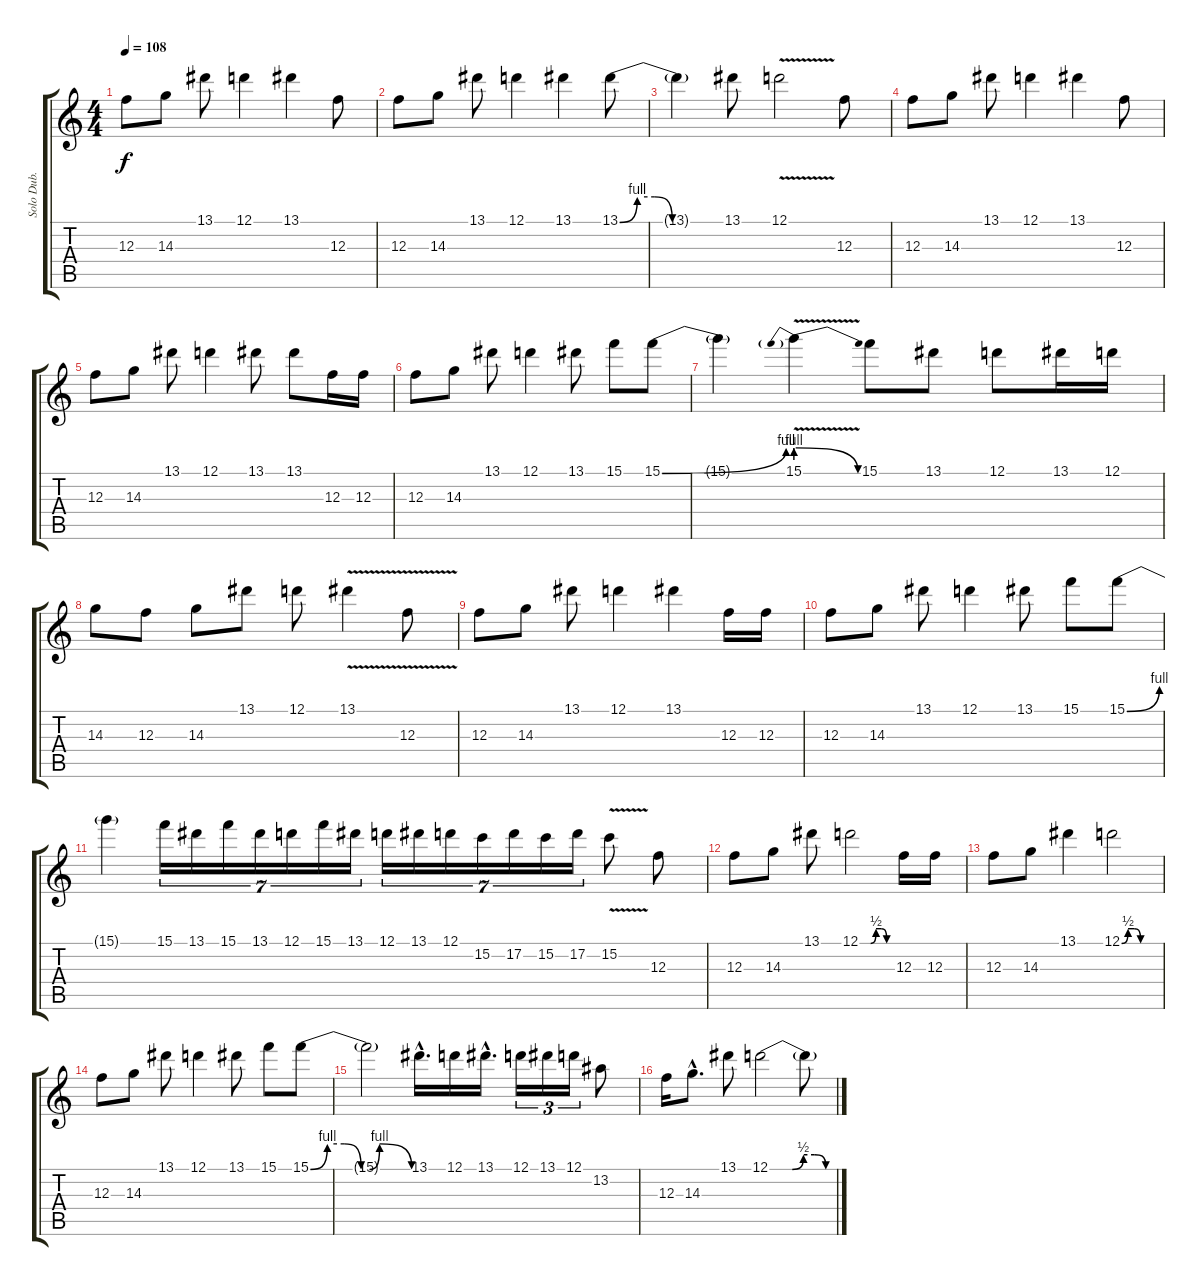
\track ("Solo Dub. (in drop C)" "Solo Dub. ") {instrument distortionguitar}
\staff {score tabs}
\tuning (D4 A3 F3 C3 G2 C2) {hide}
\ts (4 4)
\tempo 108
\clef g2
\ks c
12.3.8{dy f} 14.3.8 13.1.8 12.1.4 13.1.4 12.3.8 |
12.3.8 14.3.8 13.1.8 12.1.4 13.1.4 13.1{be (custom 0 0 10 4 20 4 30 0 60 0)}.8 |
13.1{t}.4 13.1.8 12.1{v}.2 12.3.8 |
12.3.8 14.3.8 13.1.8 12.1.4 13.1.4 12.3.8 |
12.3.8 14.3.8 13.1.8 12.1.4 13.1.8 13.1.8 12.3.16 12.3.16 |
12.3.8 14.3.8 13.1.8 12.1.4 13.1.8 15.1.8 15.1{be (bend 0 0 60 4)}.8 |
15.1{t}.4 15.1{be (prebendrelease 0 4 60 0) v}.4 15.1.8 13.1.8 12.1.8 13.1.16 12.1.16 |
14.3.8 12.3.8 14.3.8 13.1.8 12.1.8 13.1{v}.4 12.3{v}.8 |
12.3.8 14.3.8 13.1.8 12.1.4 13.1.4 12.3.16 12.3.16 |
12.3.8 14.3.8 13.1.8 12.1.4 13.1.8 15.1.8 15.1{be (bend 0 0 60 4)}.8 |
15.1{t}.4 15.1.16{tu (7 4)} 13.1.16{tu (7 4)} 15.1.16{tu (7 4)} 13.1.16{tu (7 4)} 12.1.16{tu (7 4)} 15.1.16{tu (7 4)} 13.1.16{tu (7 4)} 12.1.16{tu (7 4)} 13.1.16{tu (7 4)} 12.1.16{tu (7 4)} 15.2.16{tu (7 4)} 17.2.16{tu (7 4)} 15.2.16{tu (7 4)} 17.2.16{tu (7 4)} 15.2{v}.8 12.3.8 |
12.3.8 14.3.8 13.1.8 12.1{be (custom 0 0 10 0 20 0 30 2 40 2 50 0 60 0)}.2 12.3.16 12.3.16 |
12.3.8 14.3.8 13.1.4 12.1{be (custom 0 0 10 2 20 2 30 0 60 0)}.2 |
12.3.8 14.3.8 13.1.8 12.1.4 13.1.8 15.1.8 15.1{be (custom 0 0 10 4 20 4 30 0 35 0 41 4 60 0)}.8 |
15.1{t}.2 13.1{hac}.16{d} 12.1.16 13.1{hac}.16{d} 12.1.16{tu (3 2)} 13.1.16{tu (3 2)} 12.1.16{tu (3 2)} 13.2.8 |
12.3.16 14.3{hac}.8{d} 13.1.8 12.1{be (custom 0 0 10 0 20 0 30 2 40 2 50 0 60 0)}.2 12.1{t}.8
